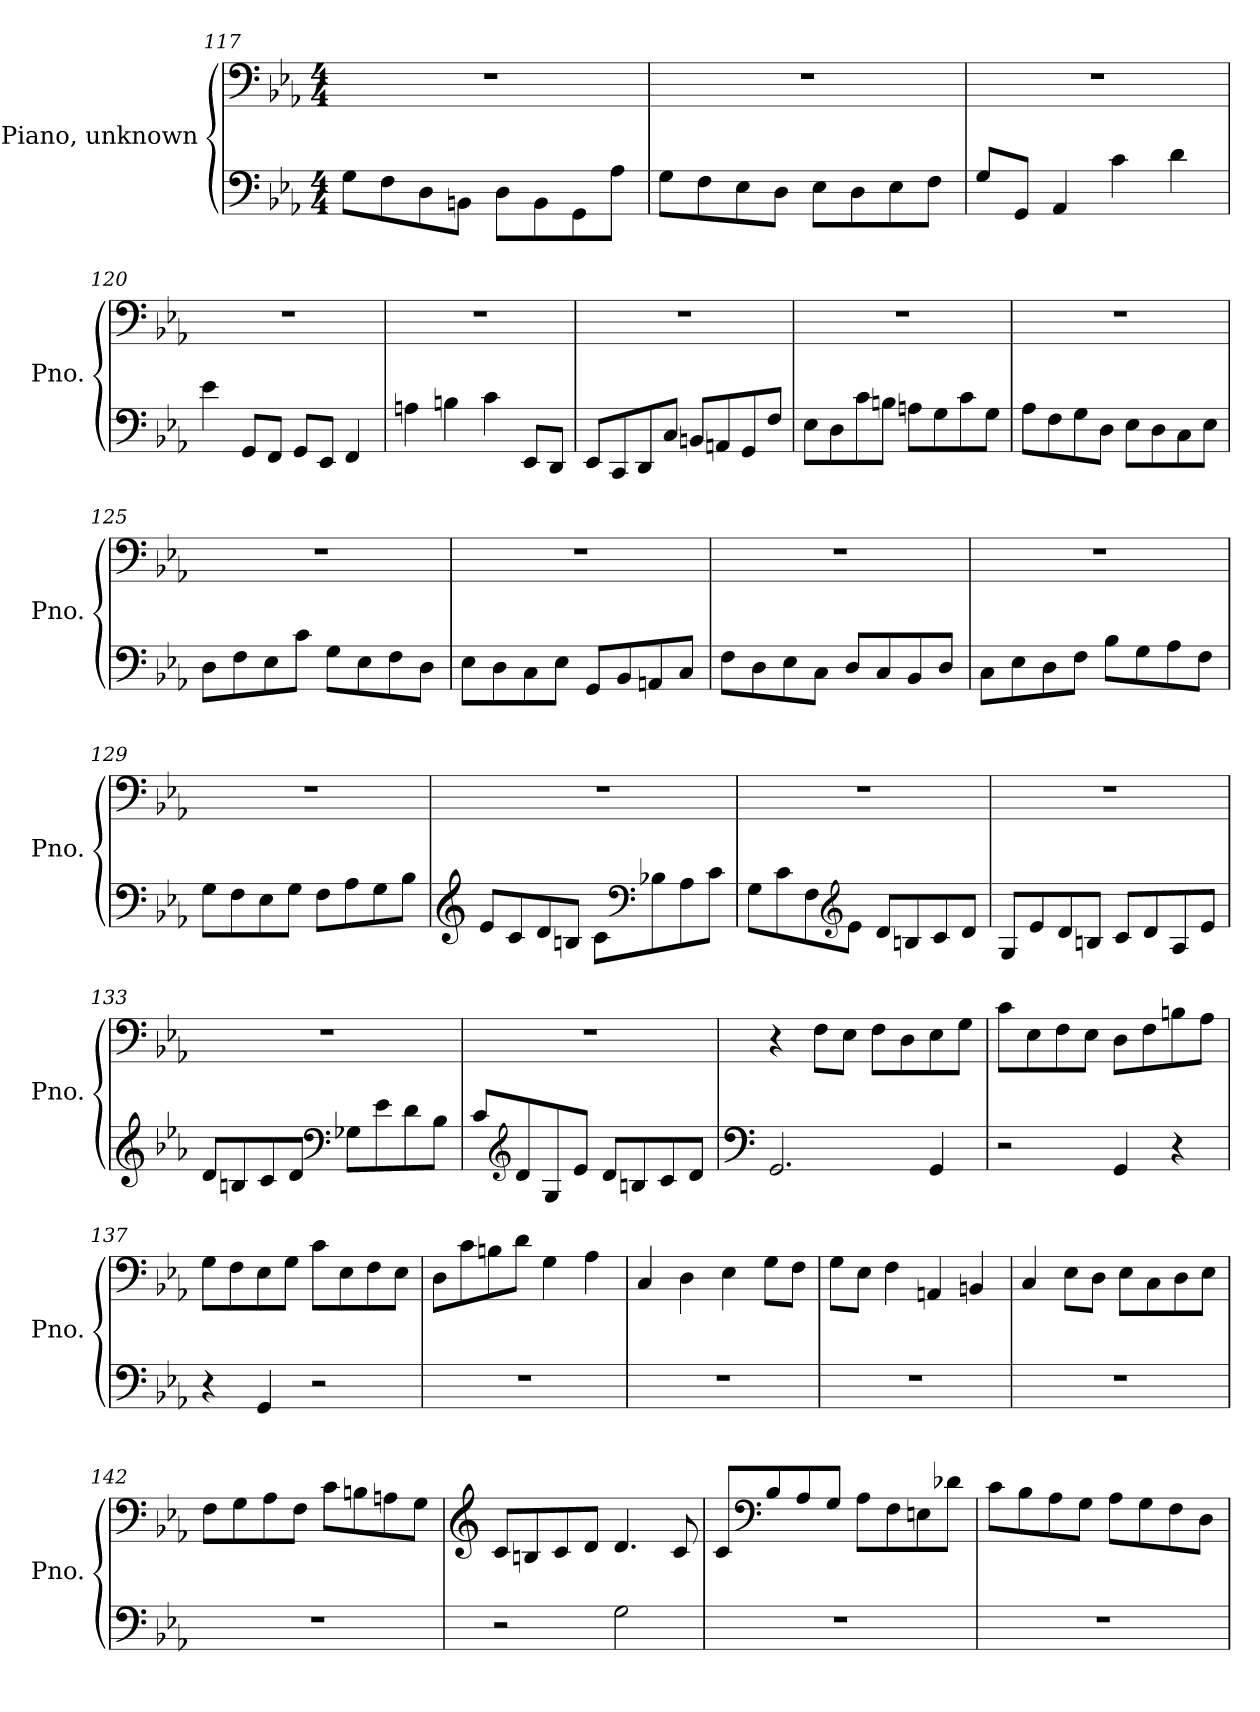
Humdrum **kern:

**kern	**kern
*part1	*part1
*staff2	*staff1
*I"Piano, unknown	*
*I'Pno.	*
*clefF4	*clefF4
*k[b-e-a-]	*k[b-e-a-]
*M4/4	*M4/4
=117	=117
8G\L	1r
8F\	.
8D\	.
8BBn\J	.
8D\L	.
8BB\	.
8GG\	.
8A-\J	.
=118	=118
8G\L	1r
8F\	.
8E-\	.
8D\J	.
8E-\L	.
8D\	.
8E-\	.
8F\J	.
!!LO:LB:g=z
=119	=119
8G/L	1r
8GG/J	.
4AA-/	.
4c\	.
4d\	.
=120	=120
4e-\	1r
8GG/L	.
8FF/J	.
8GG/L	.
8EE-/J	.
4FF/	.
=121	=121
4An\	1r
4Bn\	.
4c\	.
8EE-/L	.
8DD/J	.
=122	=122
8EE-/L	1r
8CC/	.
8DD/	.
8C/J	.
8BBn/L	.
8AAn/	.
8GG/	.
8F/J	.
=123	=123
8E-\L	1r
8D\	.
8c\	.
8Bn\J	.
8An\L	.
8G\	.
8c\	.
8G\J	.
!!LO:LB:g=z
=124	=124
8A-\L	1r
8F\	.
8G\	.
8D\J	.
8E-\L	.
8D\	.
8C\	.
8E-\J	.
=125	=125
8D\L	1r
8F\	.
8E-\	.
8c\J	.
8G\L	.
8E-\	.
8F\	.
8D\J	.
=126	=126
8E-\L	1r
8D\	.
8C\	.
8E-\J	.
8GG/L	.
8BB-/	.
8AAn/	.
8C/J	.
=127	=127
8F\L	1r
8D\	.
8E-\	.
8C\J	.
8D/L	.
8C/	.
8BB-/	.
8D/J	.
=128	=128
8C\L	1r
8E-\	.
8D\	.
8F\J	.
8B-\L	.
8G\	.
8A-\	.
8F\J	.
!!LO:PB:g=z
=129	=129
8G\L	1r
8F\	.
8E-\	.
8G\J	.
8F\L	.
8A-\	.
8G\	.
8B-\J	.
=130	=130
*clefG2	*
8e-/L	1r
8c/	.
8d/	.
8Bn/J	.
8c\L	.
*clefF4	*
8B-X\	.
8A-\	.
8c\J	.
=131	=131
8G\L	1r
8c\	.
8F\	.
*clefG2	*
8e-\J	.
8d/L	.
8Bn/	.
8c/	.
8d/J	.
=132	=132
8G/L	1r
8e-/	.
8d/	.
8Bn/J	.
8c/L	.
8d/	.
8A-/	.
8e-/J	.
!!LO:LB:g=z
=133	=133
8d/L	1r
8Bn/	.
8c/	.
8d/J	.
*clefF4	*
8G-X\L	.
8e-\	.
8d\	.
8B\J	.
=134	=134
8c/L	1r
*clefG2	*
8d/	.
8G/	.
8e-/J	.
8d/L	.
8Bn/	.
8c/	.
8d/J	.
=135	=135
*clefF4	*
2.GG/	4r
.	8F\L
.	8E-\J
.	8F\L
.	8D\
4GG/	8E-\
.	8G\J
=136	=136
2r	8c\L
.	8E-\
.	8F\
.	8E-\J
4GG/	8D\L
.	8F\
4r	8Bn\
.	8A-\J
!!LO:LB:g=z
=137	=137
4r	8G\L
.	8F\
4GG/	8E-\
.	8G\J
2r	8c\L
.	8E-\
.	8F\
.	8E-\J
=138	=138
1r	8D\L
.	8c\
.	8Bn\
.	8d\J
.	4G\
.	4A-\
=139	=139
1r	4C/
.	4D\
.	4E-\
.	8G\L
.	8F\J
=140	=140
1r	8G\L
.	8E-\J
.	4F\
.	4AAn/
.	4BBn/
=141	=141
1r	4C/
.	8E-\L
.	8D\J
.	8E-\L
.	8C\
.	8D\
.	8E-\J
!!LO:LB:g=z
=142	=142
1r	8F\L
.	8G\
.	8A-\
.	8F\J
.	8c\L
.	8Bn\
.	8An\
.	8G\J
=143	=143
*	*clefG2
2r	8c/L
.	8Bn/
.	8c/
.	8d/J
2G\	4.d/
.	8c/
=144	=144
1r	8c/L
*	*clefF4
.	8B-/
.	8A-/
.	8G/J
.	8A-\L
.	8F\
.	8En\
.	8d-X\J
=145	=145
1r	8c\L
.	8B-\
.	8A-\
.	8G\J
.	8A-\L
.	8G\
.	8F\
.	8D\J
=	=
*-	*-
